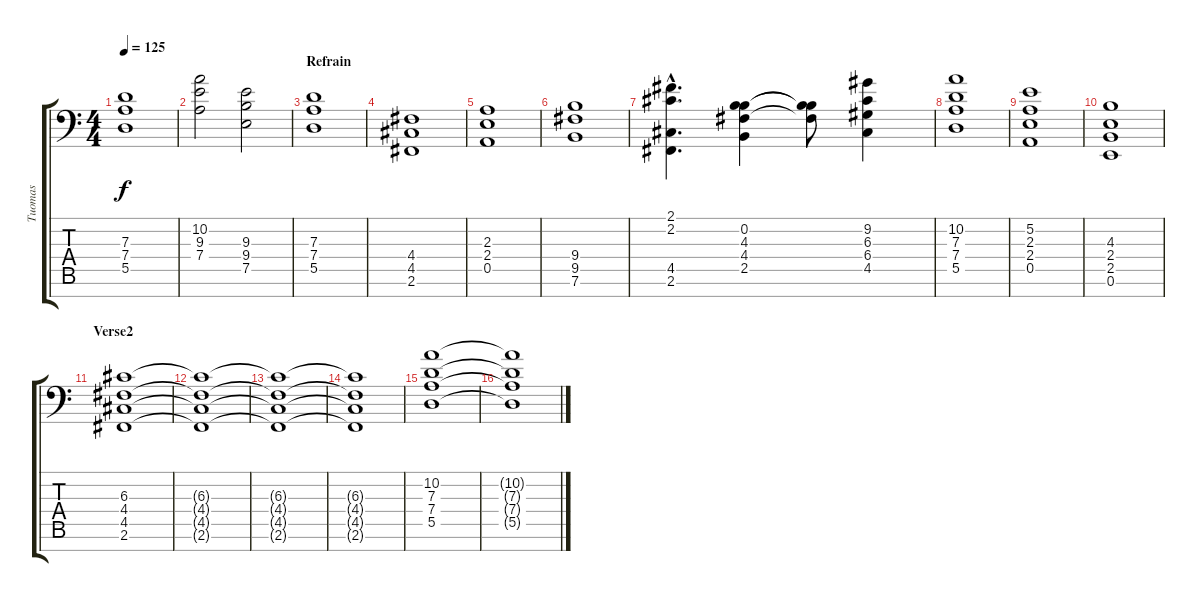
\track ("Tuomas" "Tuomas") {instrument stringensemble1}
\staff {score tabs}
\tuning (E4 B3 G3 D3 A2 E2 C-1) {hide}
\ts (4 4)
\tempo 125
\clef f4
\ks c
(7.3{t} 7.4{t} 5.5{t}).1{dy f} |
(10.2 9.3 7.4).2 (9.3 9.4 7.5).2 |
\section ("" "Refrain")
(7.3 7.4 5.5).1 |
(4.4 4.5 2.6).1 |
(2.3 2.4 0.5).1 |
(9.4 9.5 7.6).1 |
(2.1{hac} 2.2{hac} 4.5{hac} 2.6{hac}).4{d} (0.2 4.3 4.4 2.5).4 (0.2{t} 4.3{t} 4.4{t}).8 (9.2 6.3 6.4 4.5).4 |
(10.2 7.3 7.4 5.5).1 |
(5.2 2.3 2.4 0.5).1 |
(4.3 2.4 2.5 0.6).1 |
\section ("" "Verse2")
(6.3 4.4 4.5 2.6).1 |
(6.3{t} 4.4{t} 4.5{t} 2.6{t}).1 |
(6.3{t} 4.4{t} 4.5{t} 2.6{t}).1 |
(6.3{t} 4.4{t} 4.5{t} 2.6{t}).1 |
(10.2 7.3 7.4 5.5).1 |
(10.2{t} 7.3{t} 7.4{t} 5.5{t}).1
